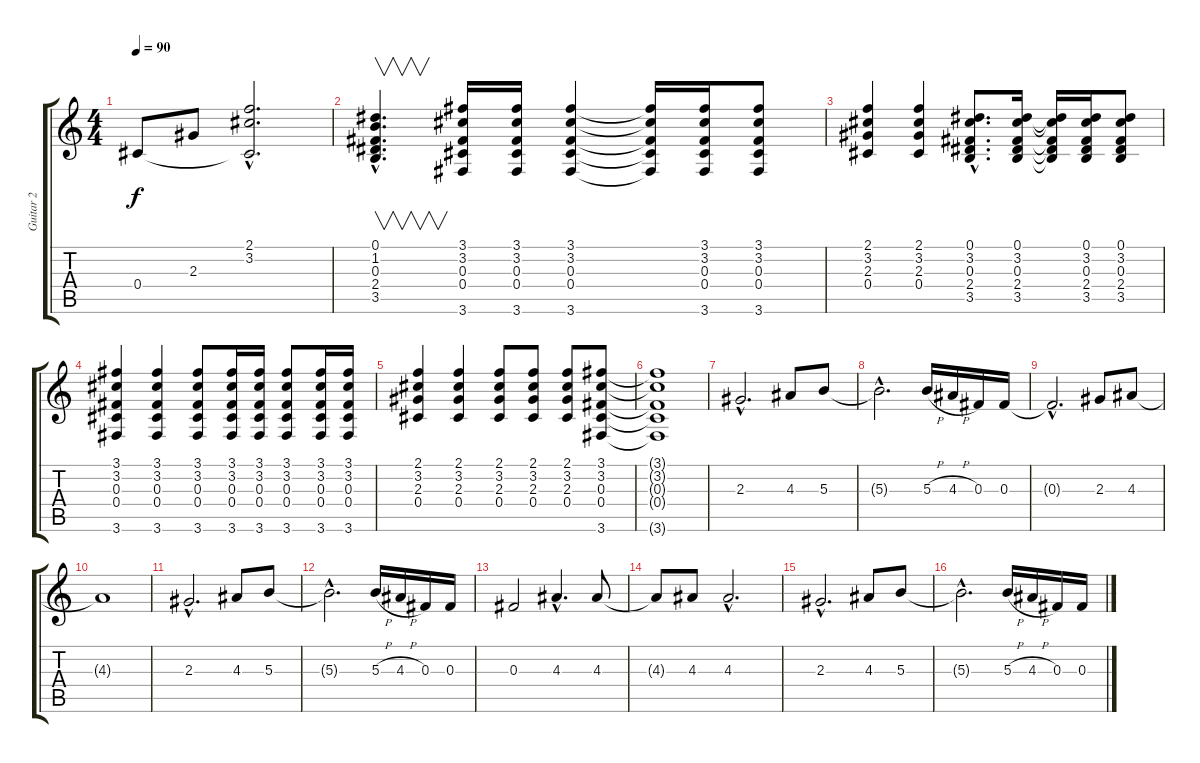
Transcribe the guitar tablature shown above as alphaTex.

\track ("Guitar 2" "Guitar 2") {instrument electricguitarclean}
\staff {score tabs}
\tuning (Eb4 Bb3 Gb3 Db3 Ab2 Eb2) {hide}
\ts (4 4)
\tempo 90
\clef g2
\ks c
0.4.8{dy f} 2.3.8 (2.1{hac} 3.2{hac} 0.4{hac t}).2{d} |
(0.1{hac} 1.2{hac} 0.3{hac} 2.4{hac} 3.5{hac}).4{v d} (3.1 3.2 0.3 0.4 3.6).16 (3.1 3.2 0.3 0.4 3.6).16 (3.1 3.2 0.3 0.4 3.6).4 (3.1{t} 3.2{t} 0.3{t} 0.4{t} 3.6{t}).16 (3.1 3.2 0.3 0.4 3.6).16 (3.1 3.2 0.3 0.4 3.6).8 |
(2.1 3.2 2.3 0.4).4 (2.1 3.2 2.3 0.4).4 (0.1{hac} 3.2{hac} 0.3{hac} 2.4{hac} 3.5{hac}).8{d} (0.1 3.2 0.3 2.4 3.5).16 (0.1{t} 3.2{t} 0.3{t} 2.4{t} 3.5{t}).16 (0.1 3.2 0.3 2.4 3.5).16 (0.1 3.2 0.3 2.4 3.5).8 |
(3.1 3.2 0.3 0.4 3.6).4 (3.1 3.2 0.3 0.4 3.6).4 (3.1 3.2 0.3 0.4 3.6).8 (3.1 3.2 0.3 0.4 3.6).16 (3.1 3.2 0.3 0.4 3.6).16 (3.1 3.2 0.3 0.4 3.6).8 (3.1 3.2 0.3 0.4 3.6).16 (3.1 3.2 0.3 0.4 3.6).16 |
(2.1 3.2 2.3 0.4).4 (2.1 3.2 2.3 0.4).4 (2.1 3.2 2.3 0.4).8 (2.1 3.2 2.3 0.4).8 (2.1 3.2 2.3 0.4).8 (3.1 3.2 0.3 0.4 3.6).8 |
(3.1{t} 3.2{t} 0.3{t} 0.4{t} 3.6{t}).1{instrument overdrivenguitar} |
2.3{hac}.2{d} 4.3.8 5.3.8 |
5.3{hac t}.2{d} 5.3{h}.16 4.3{h}.16 0.3.16 0.3.16 |
0.3{hac t}.2{d} 2.3.8 4.3.8 |
4.3{t}.1 |
2.3{hac}.2{d} 4.3.8 5.3.8 |
5.3{hac t}.2{d} 5.3{h}.16 4.3{h}.16 0.3.16 0.3.16 |
0.3.2 4.3{hac}.4{d} 4.3.8 |
4.3{t}.8 4.3.8 4.3{hac}.2{d} |
2.3{hac}.2{d} 4.3.8 5.3.8 |
5.3{hac t}.2{d} 5.3{h}.16 4.3{h}.16 0.3.16 0.3.16
